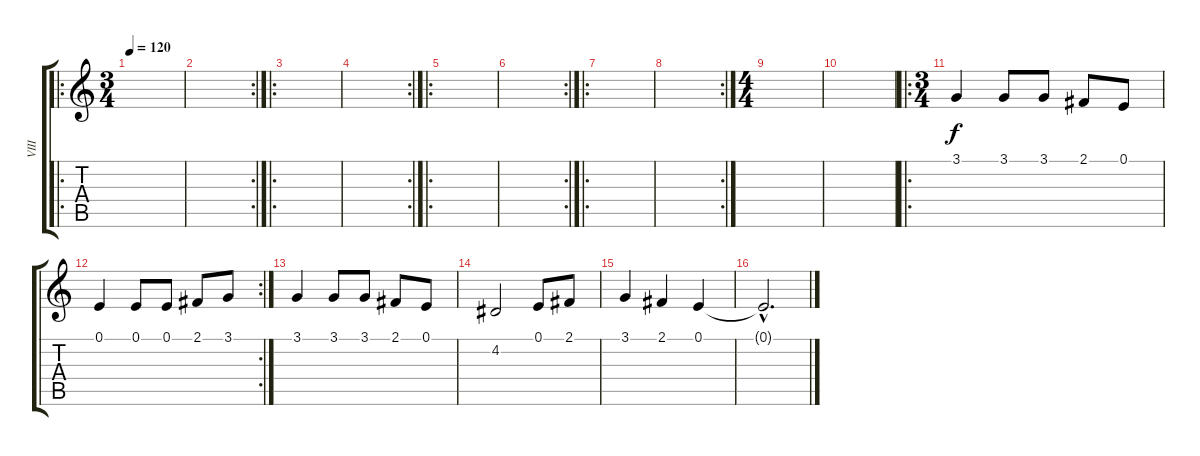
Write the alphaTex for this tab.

\track ("VIII" "VIII") {instrument ocarina}
\staff {score tabs}
\tuning (E4 B3 G3 D3 A2 E2) {hide}
\ro
\ts (3 4)
\tempo 120
\clef g2
\ks c
|
\rc 2
|
\ro
|
\rc 2
|
\ro
|
\rc 2
|
\ro
|
\rc 2
|
\ts (4 4)
|
|
\ro
\ts (3 4)
3.1.4 3.1.8 3.1.8 2.1.8 0.1.8 |
\rc 2
0.1.4 0.1.8 0.1.8 2.1.8 3.1.8 |
3.1.4 3.1.8 3.1.8 2.1.8 0.1.8 |
4.2.2 0.1.8 2.1.8 |
3.1.4 2.1.4 0.1.4 |
0.1{hac t}.2{d}
